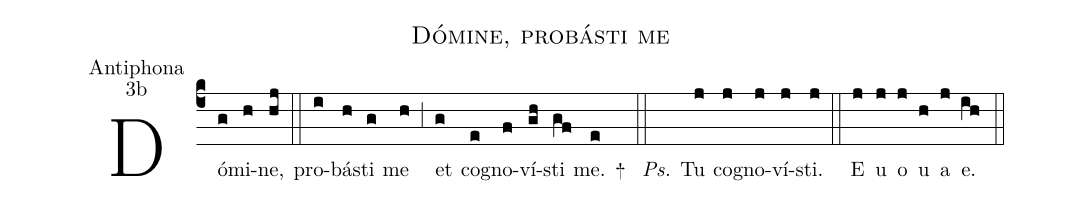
name:Dómine, probásti me;
office-part:Antiphona;
mode:3b;
%%
(c4) Dó(g)mi(h)ne,(hj) (::) pro(i)bá(h)sti(g) me(h) (;3) et(g) co(e)gno(f)ví(gh)sti(gf) me.(e) <sp>+</sp> (::)
<i>Ps.</i> T{u}(j) co(j)gno(j)ví(j)sti.(j) (::)
<eu> E(j) u(j) o(j) u(h) a(j) e.(ih) </eu>(::)
